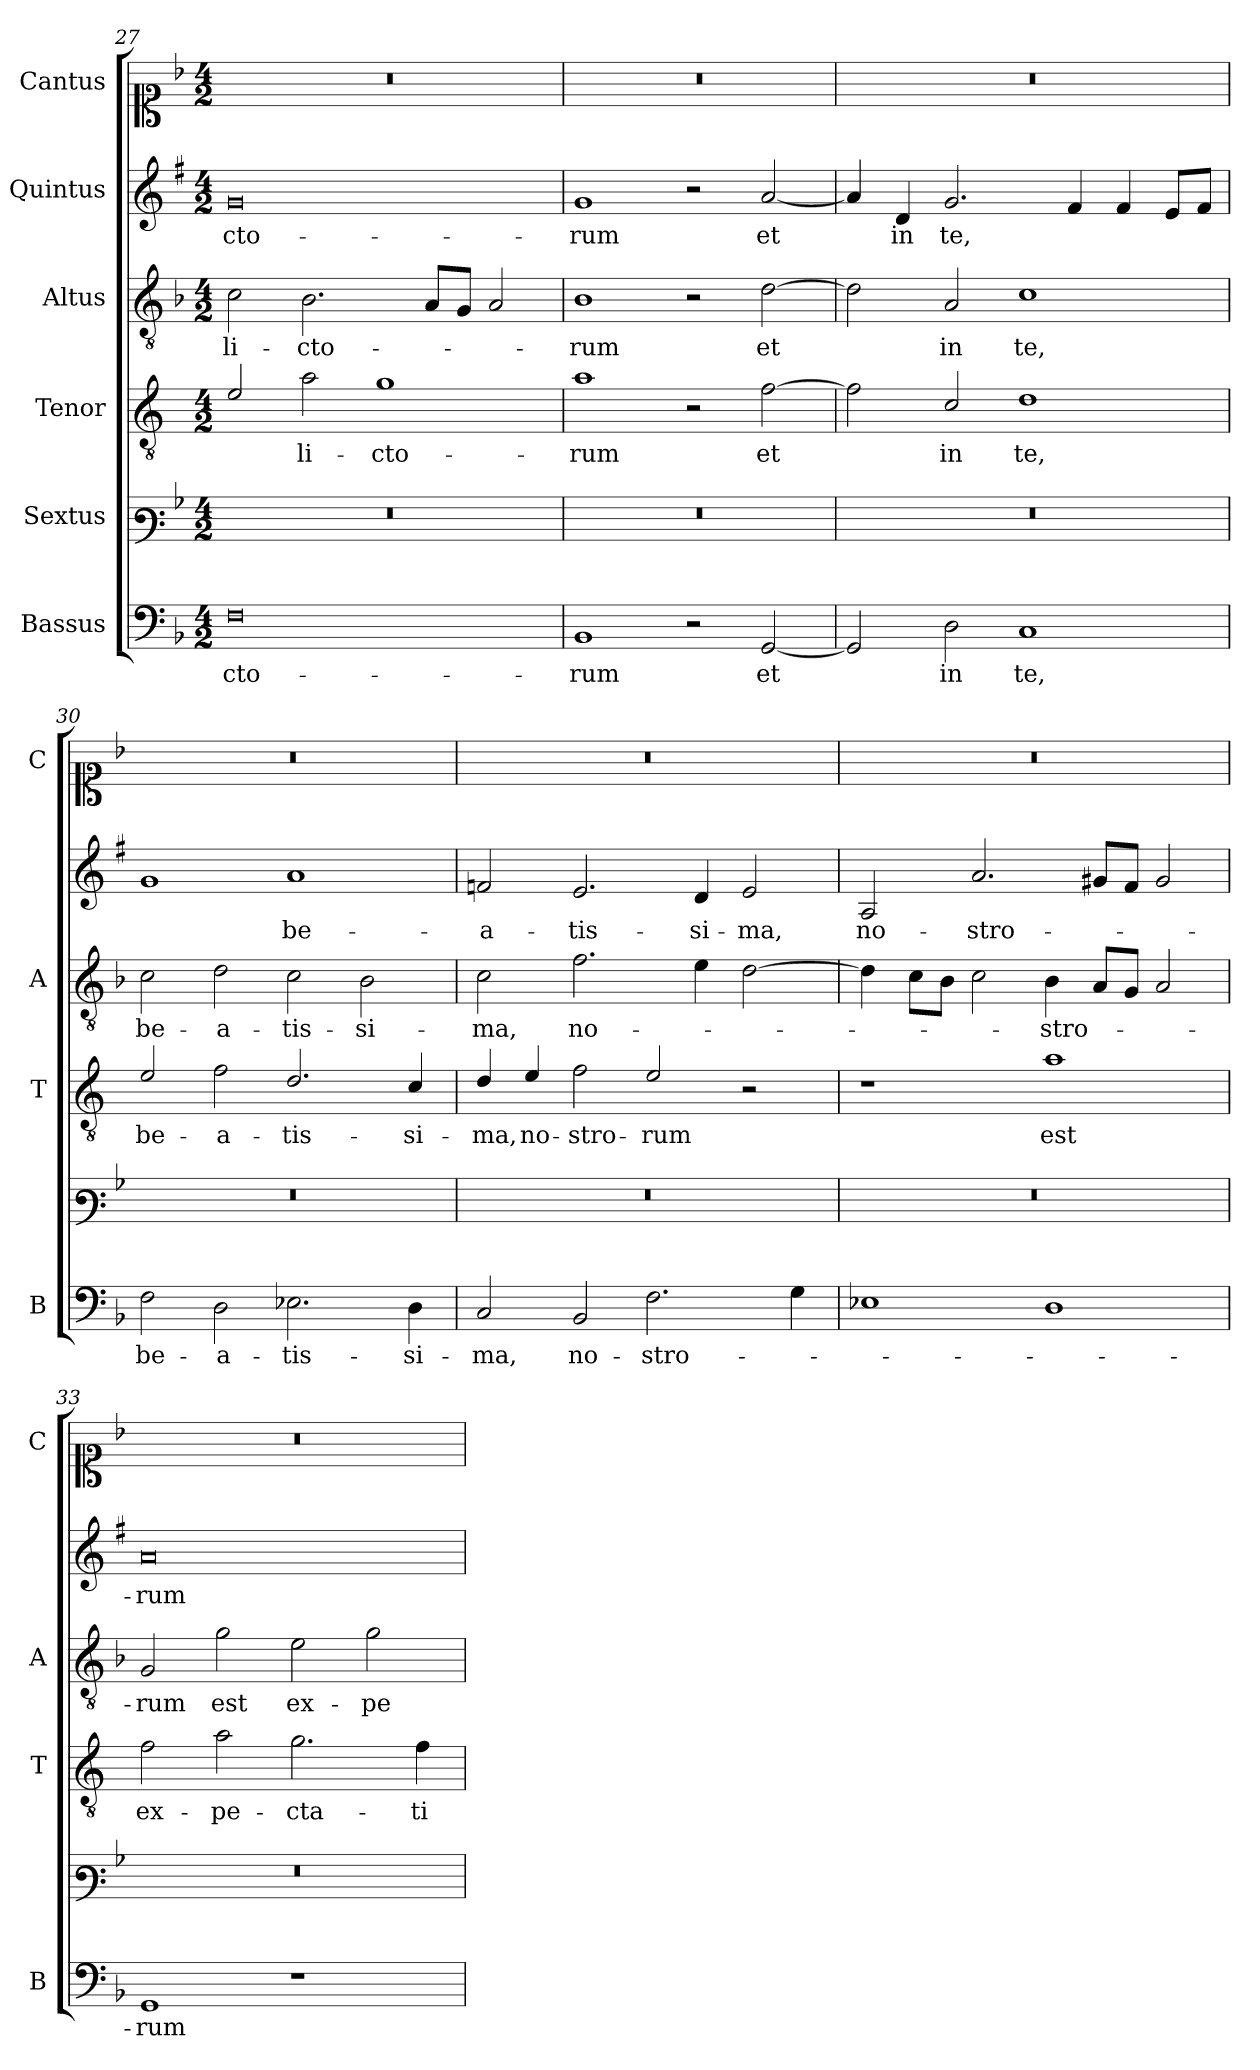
**kern	**text	**kern	**kern	**text	**kern	**text	**kern	**text	**kern
*part6	*part6	*part5	*part4	*part4	*part3	*part3	*part2	*part2	*part1
*staff6	*staff6	*staff5	*staff4	*staff4	*staff3	*staff3	*staff2	*staff2	*staff1
*I"Bassus	*	*I"Sextus	*I"Tenor	*	*I"Altus	*	*I"Quintus	*	*I"Cantus
*I'B	*	*	*I'T	*	*I'A	*	*	*	*I'C
*clefF4	*	*clefF3	*clefGv2	*	*clefGv2	*	*clefG2	*	*clefC1
*	*	*	*ITrd4c7	*	*	*	*ITrd1c2	*	*
*k[b-]	*	*k[b-]	*k[b-]	*	*k[b-]	*	*k[b-]	*	*k[b-]
*F:	*	*F:	*F:	*	*F:	*	*F:	*	*F:
*M4/2	*	*M4/2	*M4/2	*	*M4/2	*	*M4/2	*	*M4/2
=27	=27	=27	=27	=27	=27	=27	=27	=27	=27
!	!LO:LY:b	!	!	!	!	!LO:LY:b	!	!LO:LY:b	!
0F	-cto-	0r	2A/	.	2c\	-li-	0f	-cto-	0r
!	!	!	!	!LO:LY:b	!	!LO:LY:b	!	!	!
.	.	.	2d\	-li-	2.B-\	-cto-	.	.	.
!	!	!	!	!LO:LY:b	!	!	!	!	!
.	.	.	1c	-cto-	.	.	.	.	.
.	.	.	.	.	8A/L	.	.	.	.
.	.	.	.	.	8G/J	.	.	.	.
.	.	.	.	.	2A/	.	.	.	.
=28	=28	=28	=28	=28	=28	=28	=28	=28	=28
!	!LO:LY:b	!	!	!LO:LY:b	!	!LO:LY:b	!	!LO:LY:b	!
1BB-	-rum	0r	1d	-rum	1B-	-rum	1f	-rum	0r
2r	.	.	2r	.	2r	.	2r	.	.
!	!LO:LY:b	!	!	!LO:LY:b	!	!LO:LY:b	!	!LO:LY:b	!
[2GG/	et	.	[2B-\	et	[2d\	et	[2g/	et	.
!!LO:LB:g=z
=29	=29	=29	=29	=29	=29	=29	=29	=29	=29
2GG/]	.	0r	2B-\]	.	2d\]	.	4g/]	.	0r
!	!	!	!	!	!	!	!	!LO:LY:b	!
.	.	.	.	.	.	.	4c/	in	.
!	!LO:LY:b	!	!	!LO:LY:b	!	!LO:LY:b	!	!LO:LY:b	!
2D\	in	.	2F/	in	2A/	in	2.f/	te,	.
!	!LO:LY:b	!	!	!LO:LY:b	!	!LO:LY:b	!	!	!
1C	te,	.	1G	te,	1c	te,	.	.	.
.	.	.	.	.	.	.	4e/	.	.
.	.	.	.	.	.	.	4e/	.	.
.	.	.	.	.	.	.	8d/L	.	.
.	.	.	.	.	.	.	8e/J	.	.
=30	=30	=30	=30	=30	=30	=30	=30	=30	=30
!	!LO:LY:b	!	!	!LO:LY:b	!	!LO:LY:b	!	!	!
2F\	be-	0r	2A/	be-	2c\	be-	1f	.	0r
!	!LO:LY:b	!	!	!LO:LY:b	!	!LO:LY:b	!	!	!
2D\	-a-	.	2B-\	-a-	2d\	-a-	.	.	.
!	!LO:LY:b	!	!	!LO:LY:b	!	!LO:LY:b	!	!LO:LY:b	!
2.E-X\	-tis-	.	2.G/	-tis-	2c\	-tis-	1g	be-	.
!	!	!	!	!	!	!LO:LY:b	!	!	!
.	.	.	.	.	2B-\	-si-	.	.	.
!	!LO:LY:b	!	!	!LO:LY:b	!	!	!	!	!
4D\	-si-	.	4F/	-si-	.	.	.	.	.
=31	=31	=31	=31	=31	=31	=31	=31	=31	=31
!	!LO:LY:b	!	!	!LO:LY:b	!	!LO:LY:b	!	!LO:LY:b	!
2C/	-ma,	0r	4G/	-ma,	2c\	-ma,	2e-X/	-a-	0r
!	!	!	!	!LO:LY:b	!	!	!	!	!
.	.	.	4A/	no-	.	.	.	.	.
!	!LO:LY:b	!	!	!LO:LY:b	!	!LO:LY:b	!	!LO:LY:b	!
2BB-/	no-	.	2B-\	-stro-	2.f\	no-	2.d/	-tis-	.
!	!LO:LY:b	!	!	!LO:LY:b	!	!	!	!	!
2.F\	-stro-	.	2A/	-rum	.	.	.	.	.
!	!	!	!	!	!	!	!	!LO:LY:b	!
.	.	.	.	.	4e\	.	4c/	-si-	.
!	!	!	!	!	!	!	!	!LO:LY:b	!
.	.	.	2r	.	[2d\	.	2d/	-ma,	.
4G\	.	.	.	.	.	.	.	.	.
=32	=32	=32	=32	=32	=32	=32	=32	=32	=32
!	!	!	!	!	!	!	!	!LO:LY:b	!
1E-X	.	0r	1r	.	4d\]	.	2G/	no-	0r
.	.	.	.	.	8c\L	.	.	.	.
.	.	.	.	.	8B-\J	.	.	.	.
!	!	!	!	!	!	!	!	!LO:LY:b	!
.	.	.	.	.	2c\	.	2.g/	-stro-	.
!	!	!	!	!LO:LY:b	!	!LO:LY:b	!	!	!
1D	.	.	1d	est	4B-\	-stro-	.	.	.
.	.	.	.	.	8A/L	.	8f#X/L	.	.
.	.	.	.	.	8G/J	.	8e/J	.	.
.	.	.	.	.	2A/	.	2f#/	.	.
=33	=33	=33	=33	=33	=33	=33	=33	=33	=33
!	!LO:LY:b	!	!	!LO:LY:b	!	!LO:LY:b	!	!LO:LY:b	!
1GG	-rum	0r	2B-\	ex-	2G/	-rum	0g	-rum	0r
!	!	!	!	!LO:LY:b	!	!LO:LY:b	!	!	!
.	.	.	2d\	-pe-	2g\	est	.	.	.
!	!	!	!	!LO:LY:b	!	!LO:LY:b	!	!	!
1r	.	.	2.c\	-cta-	2e\	ex-	.	.	.
!	!	!	!	!	!	!LO:LY:b	!	!	!
.	.	.	.	.	2g\	-pe-	.	.	.
!	!	!	!	!LO:LY:b	!	!	!	!	!
.	.	.	4B-\	-ti-	.	.	.	.	.
=	=	=	=	=	=	=	=	=	=
*-	*-	*-	*-	*-	*-	*-	*-	*-	*-
